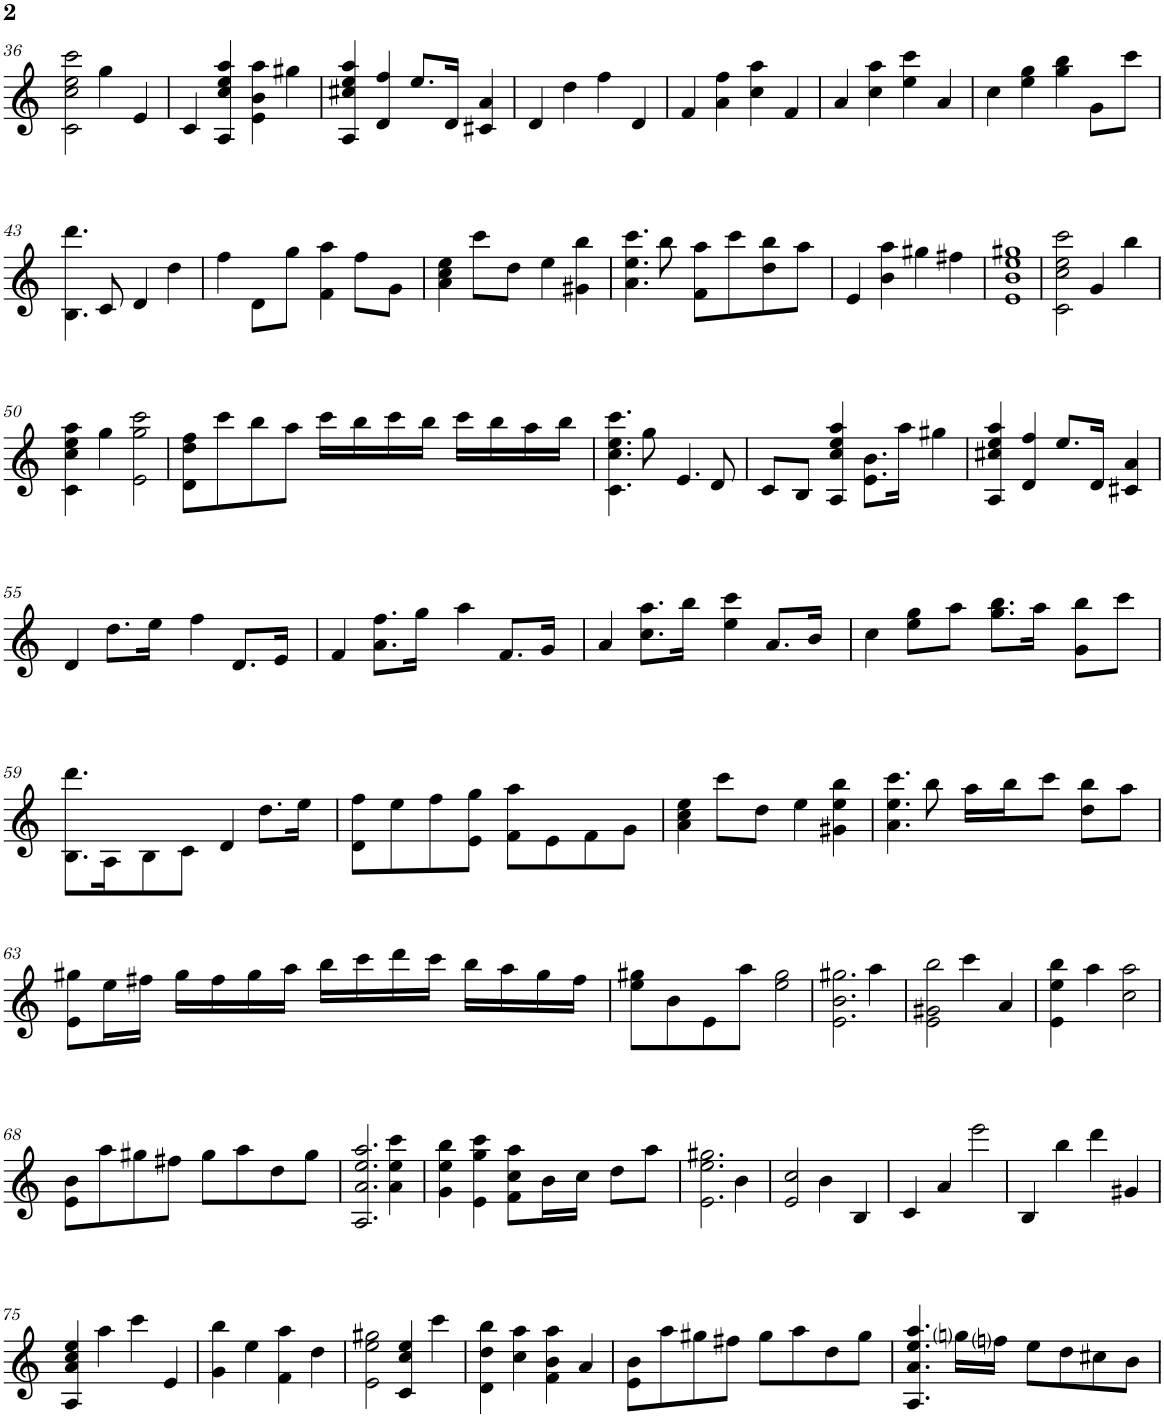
**kern	**kern
*part1	*part1
*staff2	*staff1
*I"Lute	*
*I'Lt.	*
!!LO:PB:g=z
*	*clefG2
*k[]	*k[]
*M2/2	*M2/2
*met(c|)	*met(c|)
=36	=36
2c 2cc 2ee 2ccc	2c\ 2cc\ 2ee\ 2ccc\
4gg	4gg\
4e	4e/
=37	=37
4c	4c/
4A 4cc 4ee 4aa	4A/ 4cc/ 4ee/ 4aa/
4e 4b 4aa	4e\ 4b\ 4aa\
4gg#	4gg#X\
=38	=38
4A 4cc# 4ee 4aa	4A/ 4cc#X/ 4ee/ 4aa/
4d 4ff	4d/ 4ff/
8.eeL	8.ee/L
16dJk	16d/Jk
4c# 4a	4c#X/ 4a/
=39	=39
4d	4d/
4dd	4dd\
4ff	4ff\
4d	4d/
=40	=40
4f	4f/
4a 4ff	4a\ 4ff\
4cc 4aa	4cc\ 4aa\
4f	4f/
=41	=41
4a	4a/
4cc 4aa	4cc\ 4aa\
4ee 4ccc	4ee\ 4ccc\
4a	4a/
=42	=42
4cc	4cc\
4ee 4gg	4ee\ 4gg\
4gg 4bb	4gg\ 4bb\
8gL	8g\L
8cccJ	8ccc\J
!!LO:LB:g=z
=43	=43
4.B 4.ddd	4.B\ 4.ddd\
8c	8c/
4d	4d/
4dd	4dd\
=44	=44
4ff	4ff\
8dL	8d\L
8ggJ	8gg\J
4f 4aa	4f\ 4aa\
8ffL	8ff\L
8gJ	8g\J
=45	=45
4a 4cc 4ee	4a\ 4cc\ 4ee\
8cccL	8ccc\L
8ddJ	8dd\J
4ee	4ee\
4g# 4bb	4g#X\ 4bb\
=46	=46
4.a 4.ee 4.ccc	4.a\ 4.ee\ 4.ccc\
8bb	8bb\
8f\ 8aa\L	8f\ 8aa\L
8ccc	8ccc\
8dd\ 8bb\	8dd\ 8bb\
8aaJ	8aa\J
=47	=47
4e	4e/
4b 4aa	4b\ 4aa\
4gg#	4gg#X\
4ff#	4ff#X\
=48	=48
1e 1b 1ee 1gg#	1e 1b 1ee 1gg#X
=49	=49
2c 2cc 2ee 2ccc	2c\ 2cc\ 2ee\ 2ccc\
4g	4g/
4bb	4bb\
!!LO:LB:g=z
=50	=50
4c 4cc 4ee 4aa	4c\ 4cc\ 4ee\ 4aa\
4gg	4gg\
2e 2gg 2ccc	2e\ 2gg\ 2ccc\
=51	=51
8d\ 8dd\ 8ff\L	8d\ 8dd\ 8ff\L
8ccc	8ccc\
8bb	8bb\
8aaJ	8aa\J
16cccLL	16ccc\LL
16bb	16bb\
16ccc	16ccc\
16bb	16bb\JJ
16ccc	16ccc\LL
16bb	16bb\
16aa	16aa\
16bbJJ	16bb\JJ
=52	=52
4.c 4.cc 4.ee 4.ccc	4.c\ 4.cc\ 4.ee\ 4.ccc\
8gg	8gg\
4.e	4.e/
8d	8d/
=53	=53
8cL	8c/L
8BJ	8B/J
4A 4cc 4ee 4aa	4A/ 4cc/ 4ee/ 4aa/
8.e\ 8.b\L	8.e\ 8.b\L
16aaJk	16aa\Jk
4gg#	4gg#X\
=54	=54
4A 4cc# 4ee 4aa	4A/ 4cc#X/ 4ee/ 4aa/
4d 4ff	4d/ 4ff/
8.eeL	8.ee/L
16dJk	16d/Jk
4c# 4a	4c#X/ 4a/
!!LO:LB:g=z
=55	=55
4d	4d/
8.ddL	8.dd\L
16eeJk	16ee\Jk
4ff	4ff\
8.dL	8.d/L
16eJk	16e/Jk
=56	=56
4f	4f/
8.a\ 8.ff\L	8.a\ 8.ff\L
16ggJk	16gg\Jk
4aa	4aa\
8.fL	8.f/L
16gJk	16g/Jk
=57	=57
4a	4a/
8.cc\ 8.aa\L	8.cc\ 8.aa\L
16bbJk	16bb\Jk
4ee 4ccc	4ee\ 4ccc\
8.aL	8.a/L
16bJk	16b/Jk
=58	=58
4cc	4cc\
8ee\ 8gg\L	8ee\ 8gg\L
8aaJ	8aa\J
8.gg\ 8.bb\L	8.gg\ 8.bb\L
16aaK	16aa\Jk
8g\ 8bb\	8g\ 8bb\L
8cccJ	8ccc\J
!!LO:LB:g=z
=59	=59
8.B\ 8.ddd\L	8.B\ 8.ddd\L
16AK	16A\K
8B	8B\
8cJ	8c\J
4d	4d/
8.ddL	8.dd\L
16eeJk	16ee\Jk
=60	=60
8d\ 8ff\L	8d\ 8ff\L
8ee	8ee\
8ff	8ff\
8e\ 8gg\J	8e\ 8gg\J
8f\ 8aa\L	8f\ 8aa\L
8e	8e\
8f	8f\
8gJ	8g\J
=61	=61
4a 4cc 4ee	4a\ 4cc\ 4ee\
8cccL	8ccc\L
8ddJ	8dd\J
4ee	4ee\
4g# 4ee 4bb	4g#X\ 4ee\ 4bb\
=62	=62
4.a 4.ee 4.ccc	4.a\ 4.ee\ 4.ccc\
8bb	8bb\
16aaLL	16aa\LL
16bbJ	16bb\J
8ccc	8ccc\J
8dd\ 8bb\	8dd\ 8bb\L
8aaJ	8aa\J
!!LO:LB:g=z
=63	=63
8e\ 8gg#\L	8e\ 8gg#X\L
16eeL	16ee\L
16ff#	16ff#X\JJ
16gg#	16gg#\LL
16ff#	16ff#\
16gg#	16gg#\
16aaJJ	16aa\JJ
16bbLL	16bb\LL
16ccc	16ccc\
16ddd	16ddd\
16ccc	16ccc\JJ
16bb	16bb\LL
16aa	16aa\
16gg#	16gg#\
16ff#JJ	16ff#\JJ
=64	=64
8ee\ 8gg#\L	8ee\ 8gg#X\L
8b	8b\
8e	8e\
8aaJ	8aa\J
2ee 2gg#	2ee\ 2gg#\
=65	=65
2.e 2.b 2.gg#	2.e\ 2.b\ 2.gg#X\
4aa	4aa\
=66	=66
2e 2g# 2bb	2e\ 2g#X\ 2bb\
4ccc	4ccc\
4a	4a/
=67	=67
4e 4ee 4bb	4e\ 4ee\ 4bb\
4aa	4aa\
2cc 2aa	2cc\ 2aa\
!!LO:LB:g=z
=68	=68
8e\ 8b\L	8e\ 8b\L
8aa	8aa\
8gg#	8gg#X\
8ff#J	8ff#X\J
8gg#L	8gg#\L
8aa	8aa\
8dd	8dd\
8gg#J	8gg#\J
=69	=69
2.A 2.a 2.ee 2.aa	2.A/ 2.a/ 2.ee/ 2.aa/
4a 4ee 4ccc	4a\ 4ee\ 4ccc\
=70	=70
4g 4ee 4bb	4g\ 4ee\ 4bb\
4e 4gg 4ccc	4e\ 4gg\ 4ccc\
8f\ 8cc\ 8aa\L	8f\ 8cc\ 8aa\L
16bL	16b\L
16ccJ	16cc\JJ
8dd	8dd\L
8aaJ	8aa\J
=71	=71
2.e 2.ee 2.gg#	2.e\ 2.ee\ 2.gg#X\
4b	4b\
=72	=72
2e 2cc	2e/ 2cc/
4b	4b\
4B	4B/
=73	=73
4c	4c/
4a	4a/
2eee	2eee\
=74	=74
4B	4B/
4bb	4bb\
4ddd	4ddd\
4g#	4g#X/
!!LO:LB:g=z
=75	=75
4A 4a 4cc 4ee	4A/ 4a/ 4cc/ 4ee/
4aa	4aa\
4ccc	4ccc\
4e	4e/
=76	=76
4g 4bb	4g\ 4bb\
4ee	4ee\
4f 4aa	4f\ 4aa\
4dd	4dd\
=77	=77
2e 2ee 2gg#	2e\ 2ee\ 2gg#X\
4c 4cc 4ee	4c/ 4cc/ 4ee/
4ccc	4ccc\
=78	=78
4d 4dd 4bb	4d\ 4dd\ 4bb\
4cc 4aa	4cc\ 4aa\
4f 4b 4aa	4f\ 4b\ 4aa\
4a	4a/
=79	=79
8e\ 8b\L	8e\ 8b\L
8aa	8aa\
8gg#	8gg#X\
8ff#J	8ff#X\J
8gg#L	8gg#\L
8aa	8aa\
8dd	8dd\
8gg#J	8gg#\J
=80	=80
4.A 4.a 4.ee 4.aa	4.A/ 4.a/ 4.ee/ 4.aa/
16ggnLL	16ggni\LL
16ff-XJJ	16ffni\JJ
8eeL	8ee\L
8dd	8dd\
8cc#	8cc#X\
8bJ	8b\J
=	=
*-	*-
